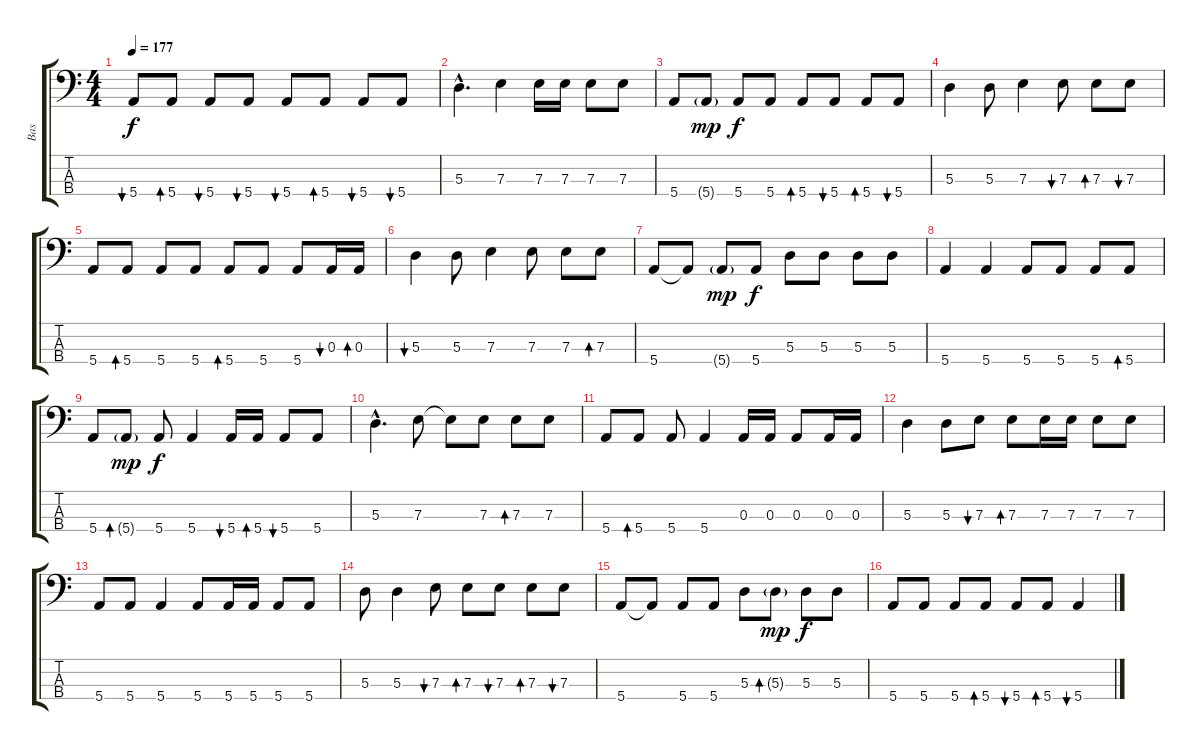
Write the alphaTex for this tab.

\track ("Bas" "Bas") {instrument electricbasspick}
\staff {score tabs}
\tuning (G2 D2 A1 E1) {hide}
\ts (4 4)
\tempo 177
\clef f4
\ks c
5.4.8{bu 240 dy f instrument electricbasspick} 5.4.8{bd 240} 5.4.8{bu 240} 5.4.8{bu 240} 5.4.8{bu 240} 5.4.8{bd 240} 5.4.8{bu 240} 5.4.8{bu 240} |
5.3{hac}.4{d} 7.3.4 7.3.16 7.3.16 7.3.8 7.3.8 |
5.4.8 5.4{g}.8{dy mp} 5.4.8{dy f} 5.4.8 5.4.8{bd 240} 5.4.8{bu 240} 5.4.8{bd 240} 5.4.8{bu 240} |
5.3.4 5.3.8 7.3.4 7.3.8{bu 240} 7.3.8{bd 240} 7.3.8{bu 240} |
5.4.8 5.4.8{bd 240} 5.4.8 5.4.8 5.4.8{bd 240} 5.4.8 5.4.8 0.3.16{bu 120} 0.3.16{bd 120} |
5.3.4{bu 240} 5.3.8 7.3.4 7.3.8 7.3.8 7.3.8{bd 240} |
5.4.8 5.4{t}.8 5.4{g}.8{dy mp} 5.4.8{dy f} 5.3.8 5.3.8 5.3.8 5.3.8 |
5.4.4 5.4.4 5.4.8 5.4.8 5.4.8 5.4.8{bd 240} |
5.4.8 5.4{g}.8{bd 240 dy mp} 5.4.8{dy f} 5.4.4 5.4.16{bu 120} 5.4.16{bd 120} 5.4.8{bu 240} 5.4.8 |
5.3{hac}.4{d} 7.3.8 7.3{t}.8 7.3.8 7.3.8{bd 240} 7.3.8 |
5.4.8 5.4.8{bd 240} 5.4.8 5.4.4 0.3.16 0.3.16 0.3.8 0.3.16 0.3.16 |
5.3.4 5.3.8 7.3.8{bu 240} 7.3.8{bd 240} 7.3.16 7.3.16 7.3.8 7.3.8 |
5.4.8 5.4.8 5.4.4 5.4.8 5.4.16 5.4.16 5.4.8 5.4.8 |
5.3.8 5.3.4 7.3.8{bu 240} 7.3.8{bd 240} 7.3.8{bu 240} 7.3.8{bd 240} 7.3.8{bu 240} |
5.4.8 5.4{t}.8 5.4.8 5.4.8 5.3.8 5.3{g}.8{bd 240 dy mp} 5.3.8{dy f} 5.3.8 |
5.4.8 5.4.8 5.4.8 5.4.8{bd 240} 5.4.8{bu 240} 5.4.8{bd 240} 5.4.4{bu 240}
